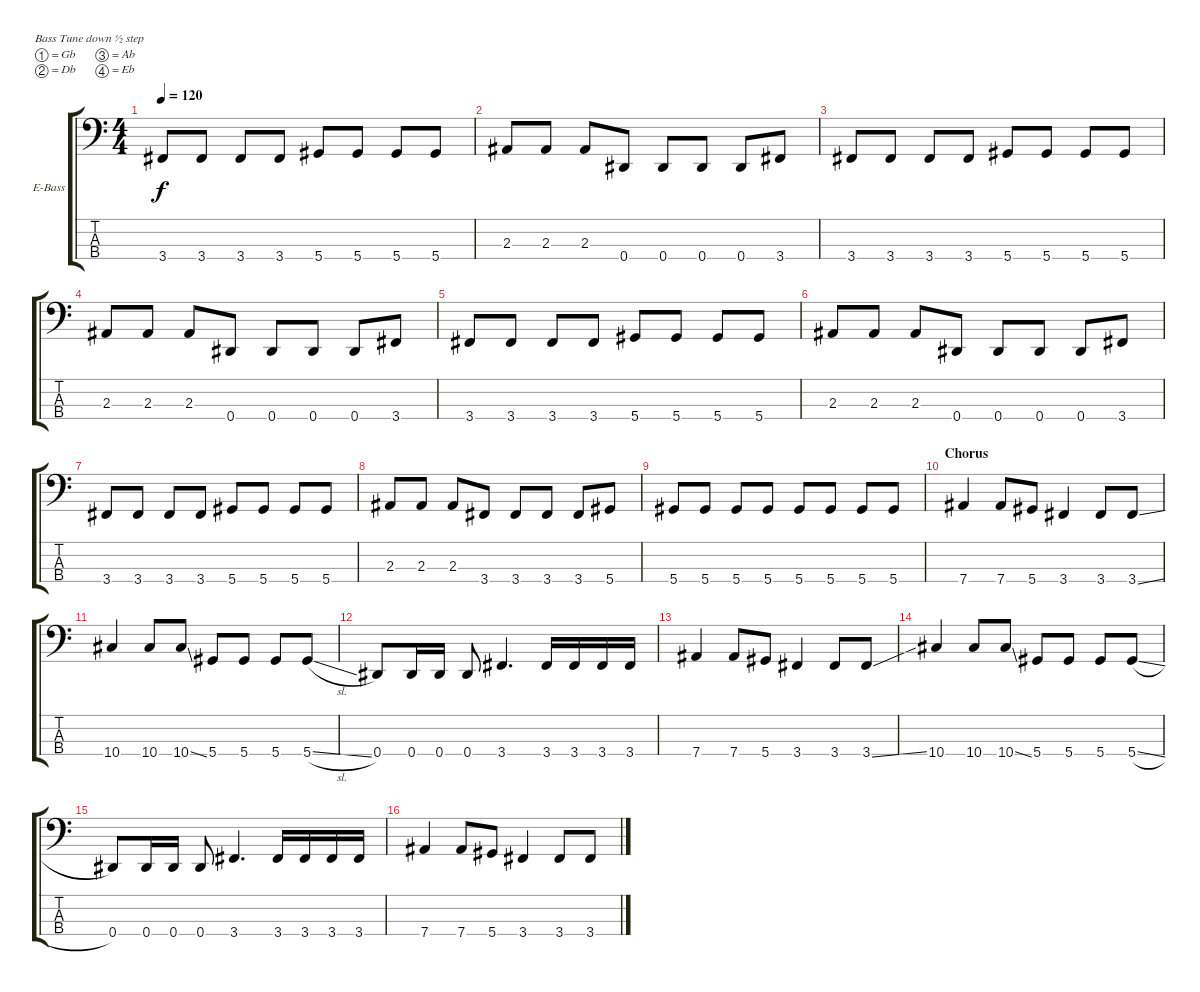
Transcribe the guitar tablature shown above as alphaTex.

\bracketExtendMode groupsimilarinstruments
\firstSystemTrackNameOrientation horizontal
\otherSystemsTrackNameOrientation horizontal
\track ("Bass" "E-Bass") {instrument electricbasspick}
\staff {score tabs}
\tuning (Gb2 Db2 Ab1 Eb1)
\ts (4 4)
\tempo 120
\clef f4
\ks c
3.4.8{dy f} 3.4.8 3.4.8 3.4.8 5.4.8 5.4.8 5.4.8 5.4.8 |
2.3.8 2.3.8 2.3.8 0.4.8 0.4.8 0.4.8 0.4.8 3.4.8 |
3.4.8 3.4.8 3.4.8 3.4.8 5.4.8 5.4.8 5.4.8 5.4.8 |
2.3.8 2.3.8 2.3.8 0.4.8 0.4.8 0.4.8 0.4.8 3.4.8 |
3.4.8 3.4.8 3.4.8 3.4.8 5.4.8 5.4.8 5.4.8 5.4.8 |
2.3.8 2.3.8 2.3.8 0.4.8 0.4.8 0.4.8 0.4.8 3.4.8 |
3.4.8 3.4.8 3.4.8 3.4.8 5.4.8 5.4.8 5.4.8 5.4.8 |
2.3.8 2.3.8 2.3.8 3.4.8 3.4.8 3.4.8 3.4.8 5.4.8 |
5.4.8 5.4.8 5.4.8 5.4.8 5.4.8 5.4.8 5.4.8 5.4.8 |
\section ("" "Chorus")
7.4.4 7.4.8 5.4.8 3.4.4 3.4.8 3.4{ss}.8 |
10.4.4 10.4.8 10.4{ss}.8 5.4.8 5.4.8 5.4.8 5.4{sl}.8 |
0.4.8 0.4.16 0.4.16 0.4.8 3.4.4{d} 3.4.16 3.4.16 3.4.16 3.4.16 |
7.4.4 7.4.8 5.4.8 3.4.4 3.4.8 3.4{ss}.8 |
10.4.4 10.4.8 10.4{ss}.8 5.4.8 5.4.8 5.4.8 5.4{sl}.8 |
0.4.8 0.4.16 0.4.16 0.4.8 3.4.4{d} 3.4.16 3.4.16 3.4.16 3.4.16 |
7.4.4 7.4.8 5.4.8 3.4.4 3.4.8 3.4{ss}.8
